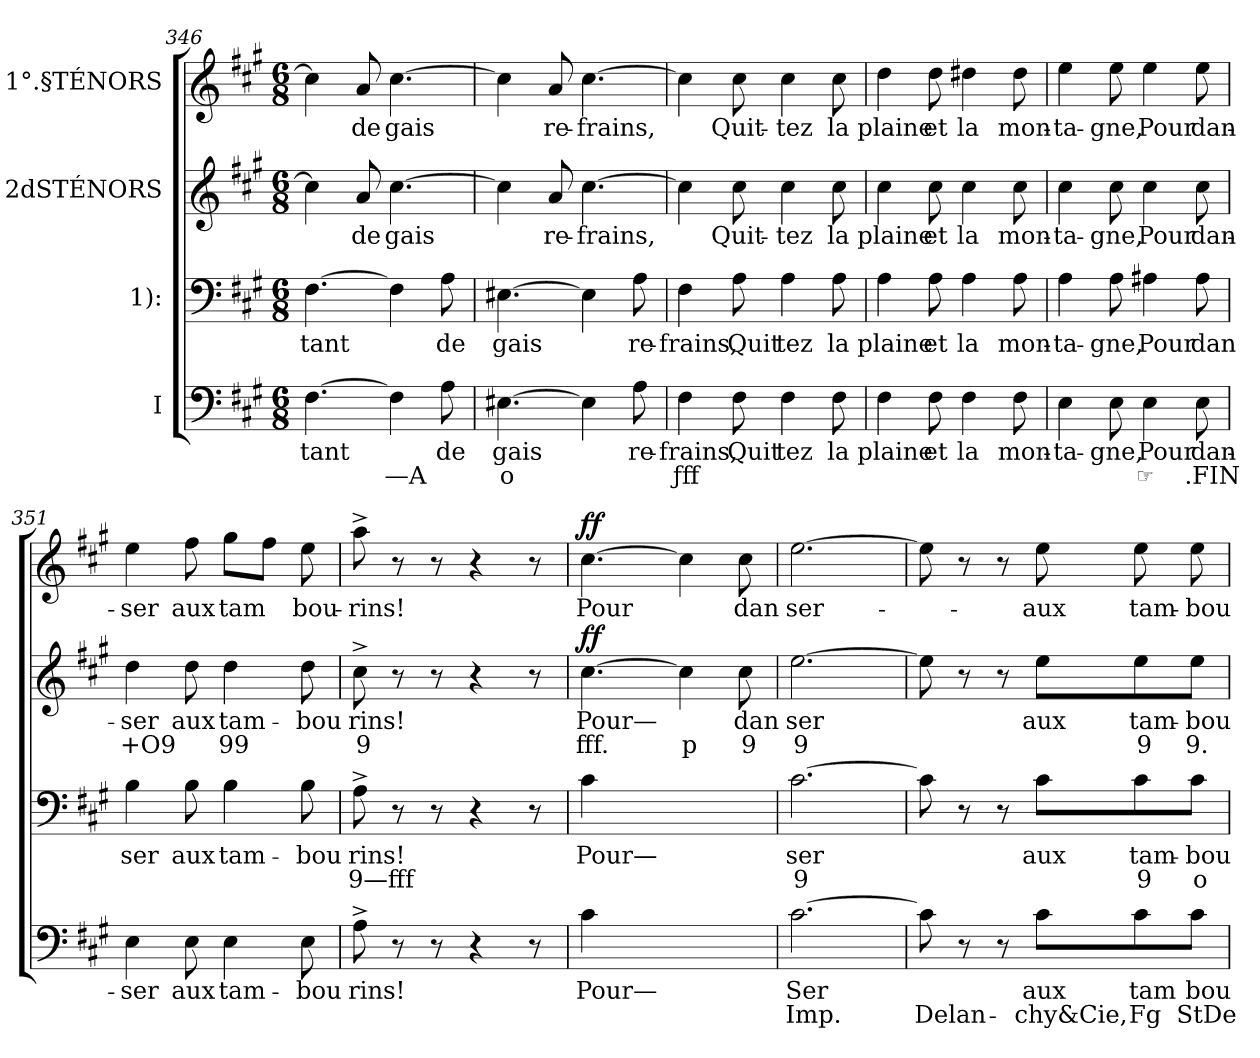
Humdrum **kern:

**kern	**text	**text	**kern	**text	**text	**kern	**text	**text	**dynam	**kern	**text	**dynam
*part4	*part4	*part4	*part3	*part3	*part3	*part2	*part2	*part2	*part2	*part1	*part1	*part1
*staff4	*staff4	*staff4	*staff3	*staff3	*staff3	*staff2	*staff2	*staff2	*staff2	*staff1	*staff1	*staff1
*I"I	*	*	*I"1):	*	*	*I"2dSTÉNORS	*	*	*	*I"1°.§TÉNORS	*	*
!!LO:LB:g=z
*clefF4	*	*	*clefF4	*	*	*clefG2	*	*	*	*clefG2	*	*
*k[f#c#g#]	*	*	*k[f#c#g#]	*	*	*k[f#c#g#]	*	*	*	*k[f#c#g#]	*	*
*M6/8	*	*	*M6/8	*	*	*M6/8	*	*	*	*M6/8	*	*
=346	=346	=346	=346	=346	=346	=346	=346	=346	=346	=346	=346	=346
[4.F#i\	tant	.	[4.F#i\	tant	.	4cc#i\]	.	.	.	4cc#i\]	.	.
.	.	.	.	.	.	8ai/	de	.	.	8ai/	de	.
4F#i\]	.	—A	4F#i\]	.	.	[4.cc#i\	gais	.	.	[4.cc#i\	gais	.
8Ai\	de	.	8Ai\	de	.	.	.	.	.	.	.	.
=347	=347	=347	=347	=347	=347	=347	=347	=347	=347	=347	=347	=347
[4.E#Xi\	gais	o	[4.E#Xi\	gais	.	4cc#i\]	.	.	.	4cc#i\]	.	.
.	.	.	.	.	.	8ai/	re-	.	.	8ai/	re-	.
4E#i\]	.	.	4E#i\]	.	.	[4.cc#i\	frains,	.	.	[4.cc#i\	frains,	.
8Ai\	re-	.	8Ai\	re-	.	.	.	.	.	.	.	.
=348	=348	=348	=348	=348	=348	=348	=348	=348	=348	=348	=348	=348
4F#i\	frains,	ƒff	4F#i\	frains,	.	4cc#i\]	.	.	.	4cc#i\]	.	.
8F#i\	Quit	.	8Ai\	Quit	.	8cc#i\	Quit-	.	.	8cc#i\	Quit-	.
4F#i\	tez	.	4Ai\	tez	.	4cc#i\	tez	.	.	4cc#i\	tez	.
8F#i\	la	.	8Ai\	la	.	8cc#i\	la	.	.	8cc#i\	la	.
=349	=349	=349	=349	=349	=349	=349	=349	=349	=349	=349	=349	=349
4F#i\	plaine	.	4Ai\	plaine	.	4cc#i\	plaine	.	.	4ddi\	plaine	.
8F#i\	et	.	8Ai\	et	.	8cc#i\	et	.	.	8ddi\	et	.
4F#i\	la	.	4Ai\	la	.	4cc#i\	la	.	.	4dd#Xi\	la	.
8F#i\	mon-	.	8Ai\	mon-	.	8cc#i\	mon-	.	.	8dd#i\	mon-	.
=350	=350	=350	=350	=350	=350	=350	=350	=350	=350	=350	=350	=350
4Ei\	ta-	.	4Ai\	ta-	.	4cc#i\	ta-	.	.	4eei\	ta-	.
8Ei\	gne,	.	8Ai\	gne,	.	8cc#i\	gne,	.	.	8eei\	gne,	.
4Ei\	Pour	☞	4A#Xi\	Pour	.	4cc#i\	Pour	.	.	4eei\	Pour	.
8Ei\	dan-	.FIN	8A#i\	dan	.	8cc#i\	dan-	.	.	8eei\	dan-	.
!!LO:LB:g=z
=351	=351	=351	=351	=351	=351	=351	=351	=351	=351	=351	=351	=351
4Ei\	ser	.	4Bi\	ser	.	4ddi\	ser	+O9	.	4eei\	ser	.
8Ei\	aux	.	8Bi\	aux	.	8ddi\	aux	.	.	8ff#i\	aux	.
4Ei\	tam-	.	4Bi\	tam-	.	4ddi\	tam-	99	.	8gg#i\L	tam	.
.	.	.	.	.	.	.	.	.	.	8ff#i\J	--	.
8Ei\	bou	.	8Bi\	bou	.	8ddi\	bou	.	.	8eei\	bou-	.
=352	=352	=352	=352	=352	=352	=352	=352	=352	=352	=352	=352	=352
8A^>i\	rins!	.	8A^>i\	rins!	9—fff	8cc#^>i\	rins!	9	.	8aa^>i\	rins!	.
8r	.	.	8r	.	.	8r	.	.	.	8r	.	.
8r	.	.	8r	.	.	8r	.	.	.	8r	.	.
4r	.	.	4r	.	.	4r	.	.	.	4r	.	.
8r	.	.	8r	.	.	8r	.	.	.	8r	.	.
=353	=353	=353	=353	=353	=353	=353	=353	=353	=353	=353	=353	=353
!	!	!	!	!	!	!	!	!	!LO:DY:a	!	!	!LO:DY:a
4c#i\	Pour—	.	4c#i\	Pour—	.	[4.cc#i\	Pour—	fff.	ff	[4.cc#i\	Pour	ff
2ryy	.	.	2ryy	.	.	.	.	.	.	.	.	.
.	.	.	.	.	.	4cc#i\]	.	p	.	4cc#i\]	.	.
.	.	.	.	.	.	8cc#i\	dan	9	.	8cc#i\	dan	.
=354	=354	=354	=354	=354	=354	=354	=354	=354	=354	=354	=354	=354
[2.c#i\	Ser	Imp.	[2.c#i\	ser	9	[2.eei\	ser	9	.	[2.eei\	ser-	.
=355	=355	=355	=355	=355	=355	=355	=355	=355	=355	=355	=355	=355
8c#i\]	.	Delan-	8c#i\]	.	--	8eei\]	.	.	.	8eei\]	.	.
8r	.	.	8r	.	.	8r	.	.	.	8r	.	.
8r	.	.	8r	.	.	8r	.	.	.	8r	.	.
8c#i\L	aux	chy&Cie,	8c#i\L	aux	.	8eei\L	aux	.	.	8eei\	aux	.
8c#i\	tam	Fg	8c#i\	tam-	9	8eei\	tam-	9	.	8eei\	tam-	.
8c#i\J	bou	StDe-	8c#i\J	bou	o	8eei\J	bou	9.	.	8eei\	bou	.
=	=	=	=	=	=	=	=	=	=	=	=	=
*-	*-	*-	*-	*-	*-	*-	*-	*-	*-	*-	*-	*-
